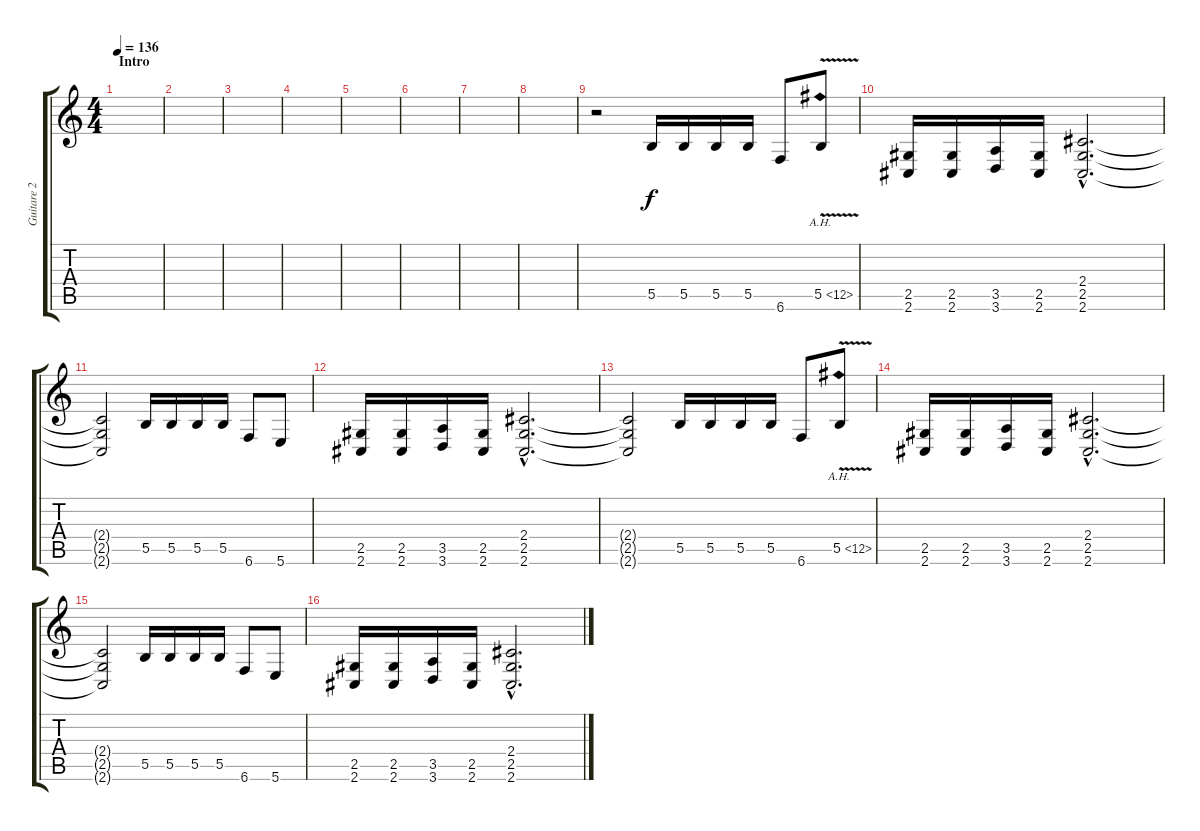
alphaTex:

\track ("Guitare 2" "Guitare 2") {instrument distortionguitar}
\staff {score tabs}
\tuning (Db4 Ab3 E3 B2 Gb2 B1) {hide}
\ts (4 4)
\section ("" "Intro")
\tempo 136
\clef g2
\ks c
|
|
|
|
|
|
|
|
r.2 5.5.16 5.5.16 5.5.16 5.5.16 6.6.8 5.5{ah 7 v}.8 |
(2.5 2.6).16 (2.5 2.6).16 (3.5 3.6).16 (2.5 2.6).16 (2.4{hac} 2.5{hac} 2.6{hac}).2{d} |
(2.4{t} 2.5{t} 2.6{t}).2 5.5.16 5.5.16 5.5.16 5.5.16 6.6.8 5.6.8 |
(2.5 2.6).16 (2.5 2.6).16 (3.5 3.6).16 (2.5 2.6).16 (2.4{hac} 2.5{hac} 2.6{hac}).2{d} |
(2.4{t} 2.5{t} 2.6{t}).2 5.5.16 5.5.16 5.5.16 5.5.16 6.6.8 5.5{ah 7 v}.8 |
(2.5 2.6).16 (2.5 2.6).16 (3.5 3.6).16 (2.5 2.6).16 (2.4{hac} 2.5{hac} 2.6{hac}).2{d} |
(2.4{t} 2.5{t} 2.6{t}).2 5.5.16 5.5.16 5.5.16 5.5.16 6.6.8 5.6.8 |
(2.5 2.6).16 (2.5 2.6).16 (3.5 3.6).16 (2.5 2.6).16 (2.4{hac} 2.5{hac} 2.6{hac}).2{d}
